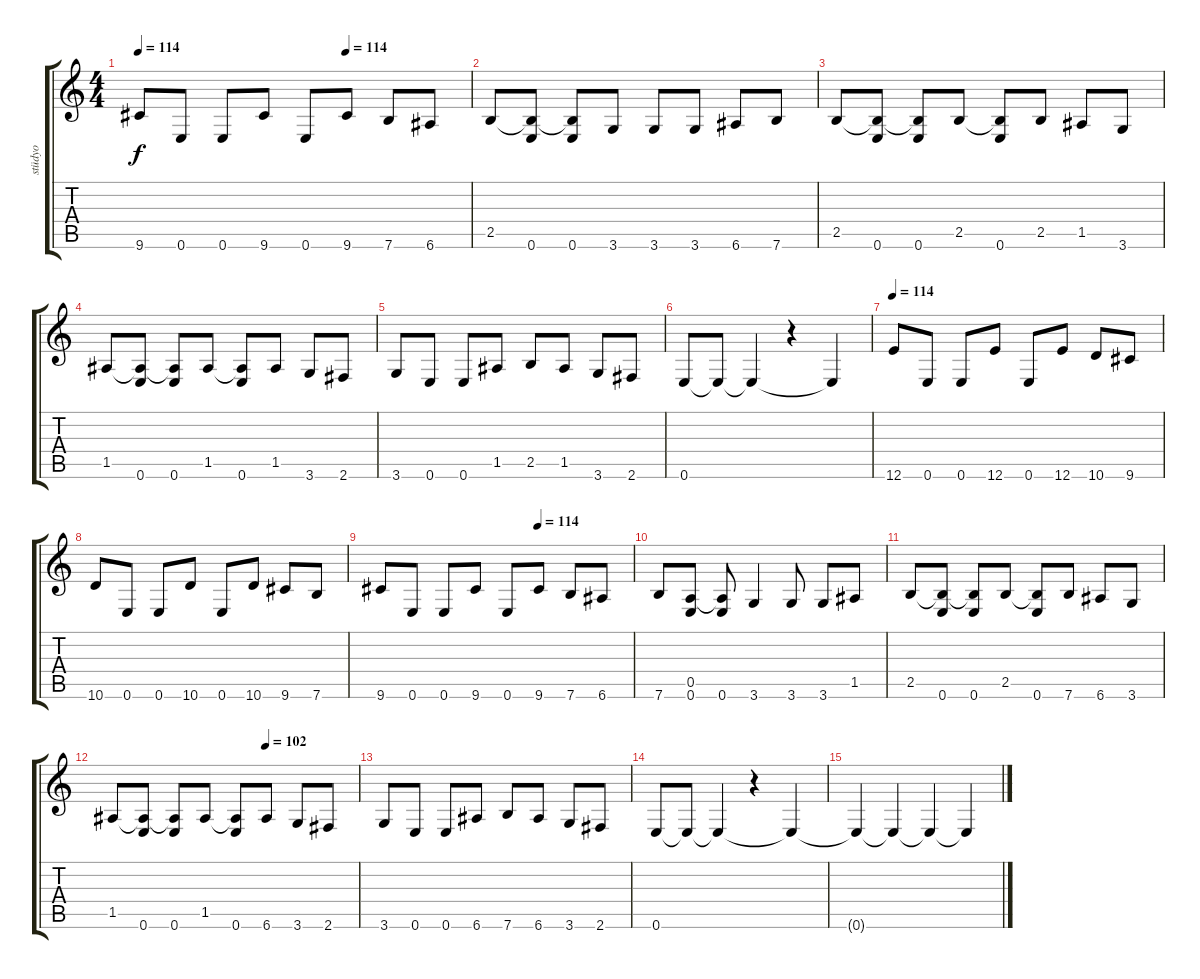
\track ("stüdyo" "stüdyo") {instrument electricguitarclean}
\staff {score tabs}
\tuning (E4 B3 G3 D3 A2 E2) {hide}
\ts (4 4)
\tempo 114
\tempo (114 0.625)
\clef g2
\ks c
9.6.8{dy f} 0.6.8 0.6.8 9.6.8 0.6.8 9.6.8 7.6.8 6.6.8 |
2.5.8 (2.5{t} 0.6).8 (2.5{t} 0.6).8 3.6.8 3.6.8 3.6.8 6.6.8 7.6.8 |
2.5.8 (2.5{t} 0.6).8 (2.5{t} 0.6).8 2.5.8 (2.5{t} 0.6).8 2.5.8{volume 14} 1.5.8 3.6.8 |
1.5.8 (1.5{t} 0.6).8 (1.5{t} 0.6).8 1.5.8 (1.5{t} 0.6).8 1.5.8 3.6.8 2.6.8 |
3.6.8 0.6.8 0.6.8 1.5.8 2.5.8 1.5.8 3.6.8 2.6.8 |
0.6.8 0.6{t}.8 0.6{t}.4 r.4 0.6{t}.4 |
\tempo 114
12.6.8{volume 14 instrument distortionguitar} 0.6.8 0.6.8 12.6.8 0.6.8 12.6.8 10.6.8 9.6.8 |
10.6.8 0.6.8 0.6.8 10.6.8 0.6.8 10.6.8 9.6.8 7.6.8 |
\tempo (114 0.625)
9.6.8 0.6.8 0.6.8 9.6.8 0.6.8 9.6.8 7.6.8 6.6.8 |
7.6.8 (0.5 0.6).8 (0.5{t} 0.6).8 3.6.4 3.6.8 3.6.8 1.5.8 |
2.5.8 (2.5{t} 0.6).8 (2.5{t} 0.6).8 2.5.8 (2.5{t} 0.6).8 7.6.8 6.6.8 3.6.8 |
\tempo (102 0.625)
1.5.8 (1.5{t} 0.6).8 (1.5{t} 0.6).8 1.5.8 (1.5{t} 0.6).8 6.6.8 3.6.8 2.6.8 |
3.6.8 0.6.8 0.6.8 6.6.8 7.6.8 6.6.8 3.6.8 2.6.8 |
0.6.8 0.6{t}.8 0.6{t}.4 r.4 0.6{t}.4 |
0.6{t}.4 0.6{t}.4 0.6{t}.4 0.6{t}.4
